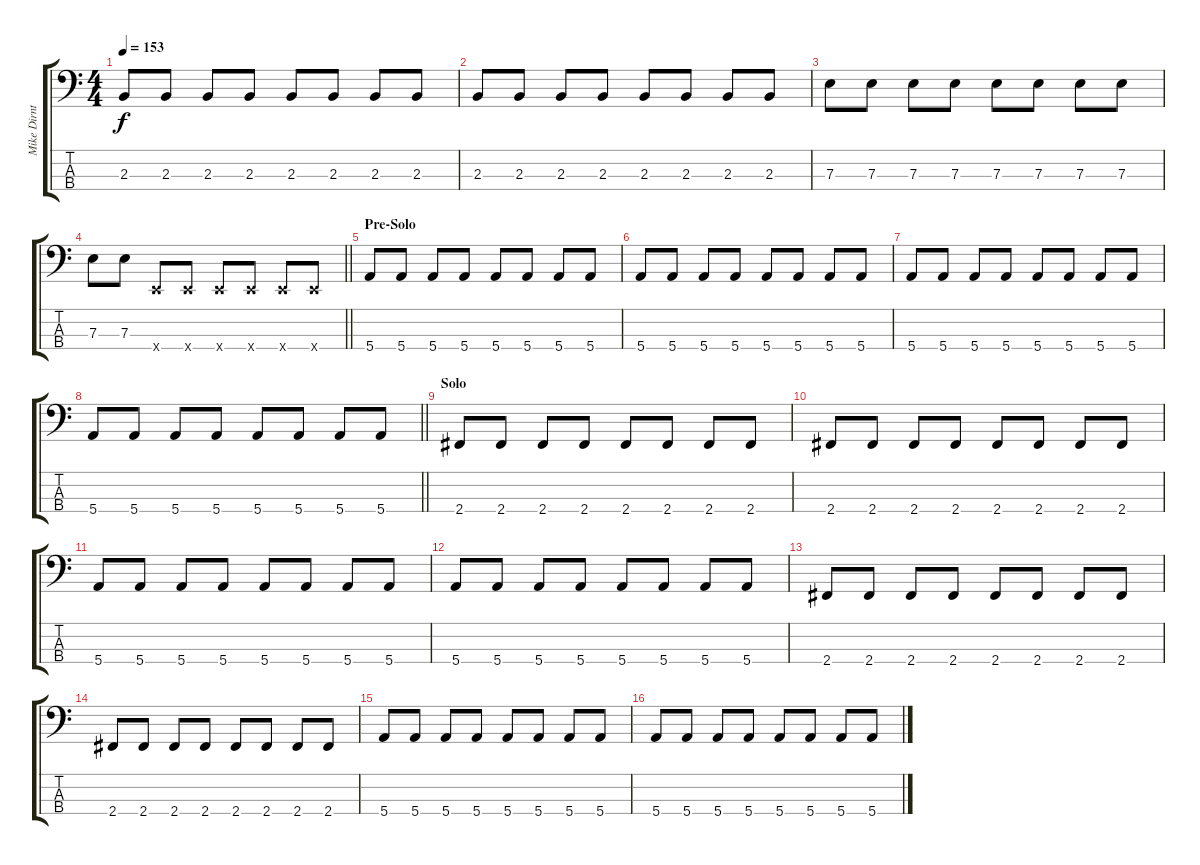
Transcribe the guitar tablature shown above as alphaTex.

\track ("Mike Dirnt (Bass)" "Mike Dirnt") {instrument electricbasspick}
\staff {score tabs}
\tuning (G2 D2 A1 E1) {hide}
\ts (4 4)
\tempo 153
\clef f4
\ks c
2.3.8{dy f} 2.3.8 2.3.8 2.3.8 2.3.8 2.3.8 2.3.8 2.3.8 |
2.3.8 2.3.8 2.3.8 2.3.8 2.3.8 2.3.8 2.3.8 2.3.8 |
7.3.8 7.3.8 7.3.8 7.3.8 7.3.8 7.3.8 7.3.8 7.3.8 |
\barLineRight lightlight
7.3.8 7.3.8 0.4{x}.8 0.4{x}.8 0.4{x}.8 0.4{x}.8 0.4{x}.8 0.4{x}.8 |
\section ("" "Pre-Solo")
5.4.8 5.4.8 5.4.8 5.4.8 5.4.8 5.4.8 5.4.8 5.4.8 |
5.4.8 5.4.8 5.4.8 5.4.8 5.4.8 5.4.8 5.4.8 5.4.8 |
5.4.8 5.4.8 5.4.8 5.4.8 5.4.8 5.4.8 5.4.8 5.4.8 |
\barLineRight lightlight
5.4.8 5.4.8 5.4.8 5.4.8 5.4.8 5.4.8 5.4.8 5.4.8 |
\section ("" "Solo")
2.4.8 2.4.8 2.4.8 2.4.8 2.4.8 2.4.8 2.4.8 2.4.8 |
2.4.8 2.4.8 2.4.8 2.4.8 2.4.8 2.4.8 2.4.8 2.4.8 |
5.4.8 5.4.8 5.4.8 5.4.8 5.4.8 5.4.8 5.4.8 5.4.8 |
5.4.8 5.4.8 5.4.8 5.4.8 5.4.8 5.4.8 5.4.8 5.4.8 |
2.4.8 2.4.8 2.4.8 2.4.8 2.4.8 2.4.8 2.4.8 2.4.8 |
2.4.8 2.4.8 2.4.8 2.4.8 2.4.8 2.4.8 2.4.8 2.4.8 |
5.4.8 5.4.8 5.4.8 5.4.8 5.4.8 5.4.8 5.4.8 5.4.8 |
5.4.8 5.4.8 5.4.8 5.4.8 5.4.8 5.4.8 5.4.8 5.4.8
